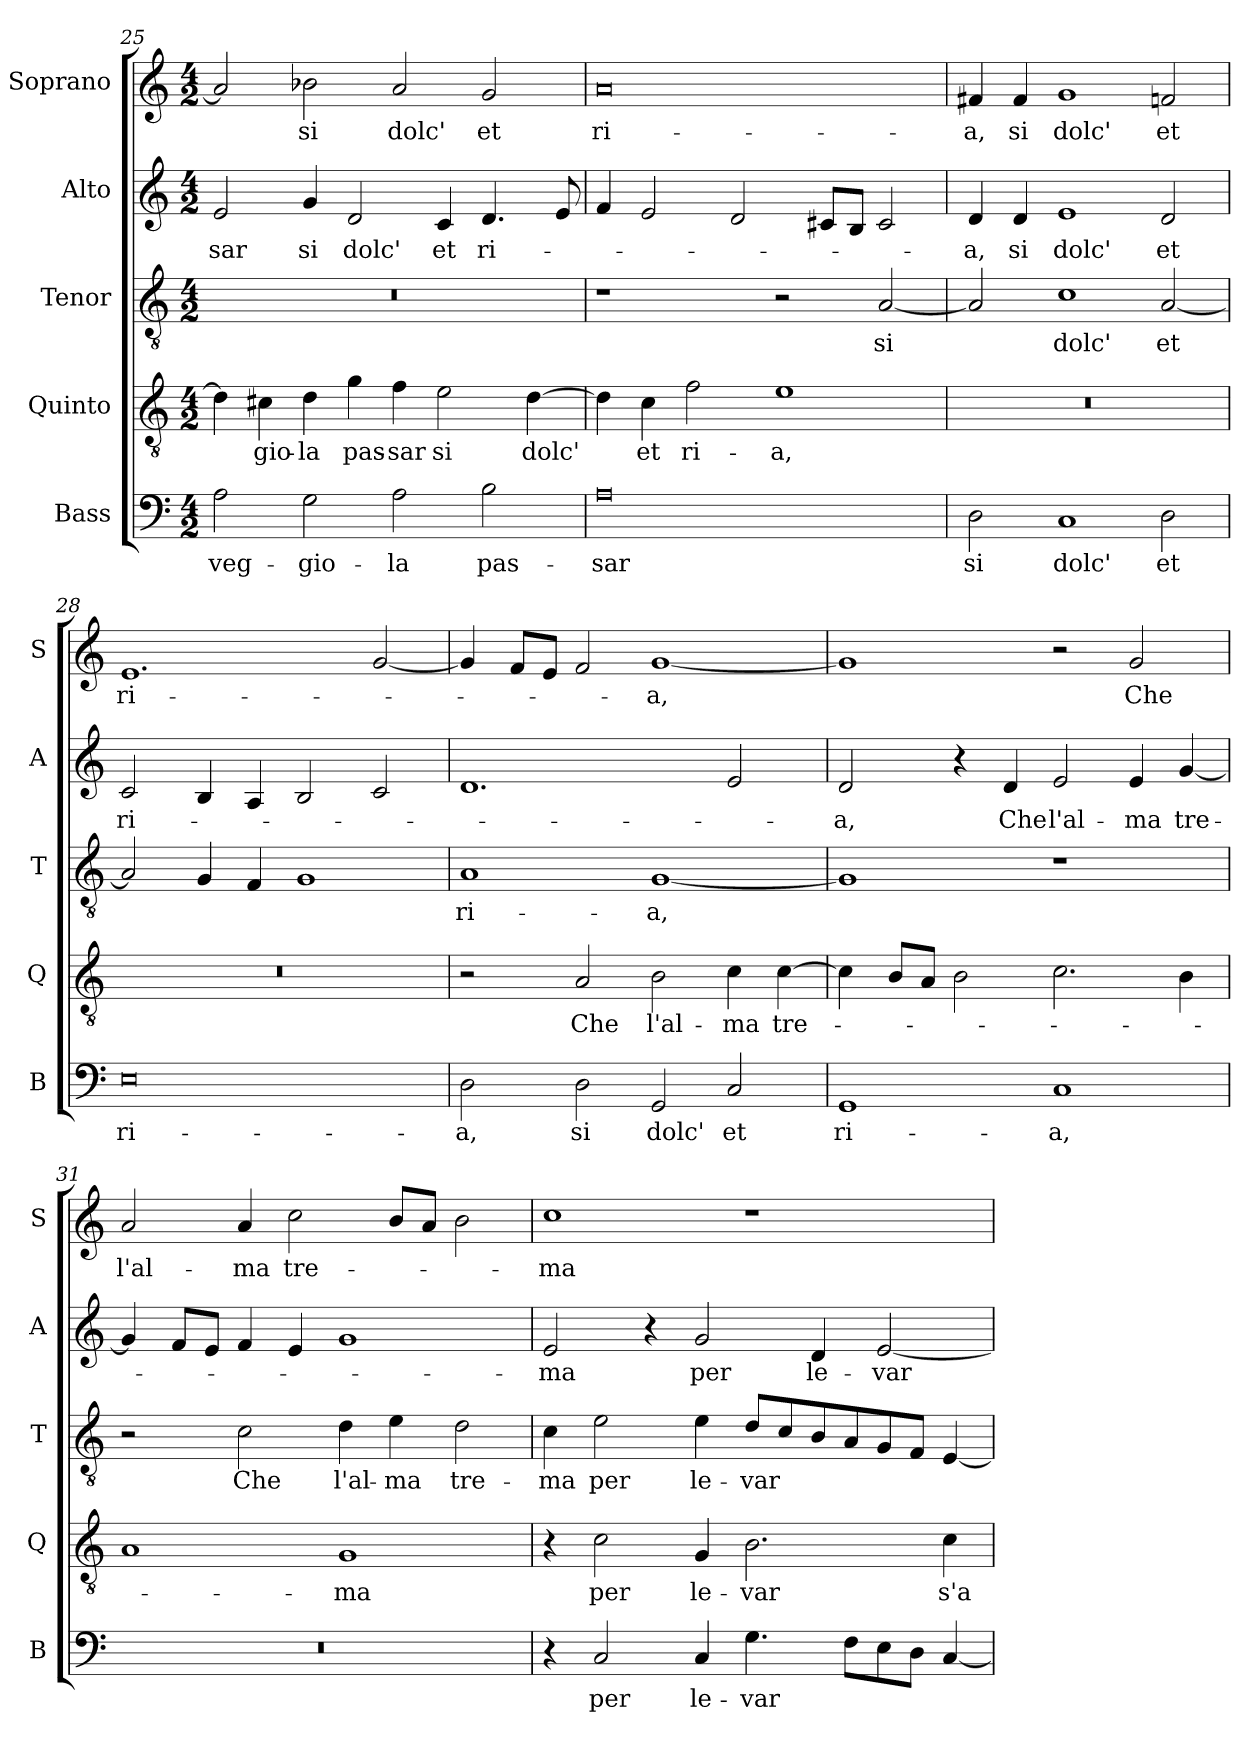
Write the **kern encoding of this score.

**kern	**text	**kern	**text	**kern	**text	**kern	**text	**kern	**text
*part5	*part5	*part4	*part4	*part3	*part3	*part2	*part2	*part1	*part1
*staff5	*staff5	*staff4	*staff4	*staff3	*staff3	*staff2	*staff2	*staff1	*staff1
*I"Bass	*	*I"Quinto	*	*I"Tenor	*	*I"Alto	*	*I"Soprano	*
*I'B	*	*I'Q	*	*I'T	*	*I'A	*	*I'S	*
*clefF4	*	*clefGv2	*	*clefGv2	*	*clefG2	*	*clefG2	*
*k[]	*	*k[]	*	*k[]	*	*k[]	*	*k[]	*
*C:	*	*C:	*	*C:	*	*C:	*	*C:	*
*M4/2	*	*M4/2	*	*M4/2	*	*M4/2	*	*M4/2	*
=25	=25	=25	=25	=25	=25	=25	=25	=25	=25
!	!LO:LY:b	!	!	!	!	!	!LO:LY:b	!	!
2A\	veg-	4d\]	.	0r	.	2e/	-sar	2a/]	.
!	!	!	!LO:LY:b	!	!	!	!	!	!
.	.	4c#X\	-gio-	.	.	.	.	.	.
!	!LO:LY:b	!	!LO:LY:b	!	!	!	!LO:LY:b	!	!LO:LY:b
2G\	-gio-	4d\	-la	.	.	4g/	si	2b-X\	si
!	!	!	!LO:LY:b	!	!	!	!LO:LY:b	!	!
.	.	4g\	pas-	.	.	2d/	dolc'	.	.
!	!LO:LY:b	!	!LO:LY:b	!	!	!	!	!	!LO:LY:b
2A\	-la	4f\	-sar	.	.	.	.	2a/	dolc'
!	!	!	!LO:LY:b	!	!	!	!LO:LY:b	!	!
.	.	2e\	si	.	.	4c/	et	.	.
!	!LO:LY:b	!	!	!	!	!	!LO:LY:b	!	!LO:LY:b
2B\	pas-	.	.	.	.	4.d/	ri-	2g/	et
!	!	!	!LO:LY:b	!	!	!	!	!	!
.	.	[4d\	dolc'	.	.	.	.	.	.
.	.	.	.	.	.	8e/	.	.	.
=26	=26	=26	=26	=26	=26	=26	=26	=26	=26
!	!LO:LY:b	!	!	!	!	!	!	!	!LO:LY:b
0A	-sar	4d\]	.	1r	.	4f/	.	0a	ri-
!	!	!	!LO:LY:b	!	!	!	!	!	!
.	.	4c\	et	.	.	2e/	.	.	.
!	!	!	!LO:LY:b	!	!	!	!	!	!
.	.	2f\	ri-	.	.	.	.	.	.
.	.	.	.	.	.	2d/	.	.	.
!	!	!	!LO:LY:b	!	!	!	!	!	!
.	.	1e	-a,	2r	.	.	.	.	.
.	.	.	.	.	.	8c#X/L	.	.	.
.	.	.	.	.	.	8B/J	.	.	.
!	!	!	!	!	!LO:LY:b	!	!	!	!
.	.	.	.	[2A/	si	2c#/	.	.	.
=27	=27	=27	=27	=27	=27	=27	=27	=27	=27
!	!LO:LY:b	!	!	!	!	!	!LO:LY:b	!	!LO:LY:b
2D\	si	0r	.	2A/]	.	4d/	-a,	4f#X/	-a,
!	!	!	!	!	!	!	!LO:LY:b	!	!LO:LY:b
.	.	.	.	.	.	4d/	si	4f#/	si
!	!LO:LY:b	!	!	!	!LO:LY:b	!	!LO:LY:b	!	!LO:LY:b
1C	dolc'	.	.	1c	dolc'	1e	dolc'	1g	dolc'
!	!LO:LY:b	!	!	!	!LO:LY:b	!	!LO:LY:b	!	!LO:LY:b
2D\	et	.	.	[2A/	et	2d/	et	2fn/	et
!!LO:PB:g=z
=28	=28	=28	=28	=28	=28	=28	=28	=28	=28
!	!LO:LY:b	!	!	!	!	!	!LO:LY:b	!	!LO:LY:b
0E	ri-	0r	.	2A/]	.	2c/	ri-	1.e	ri-
.	.	.	.	4G/	.	4B/	.	.	.
.	.	.	.	4F/	.	4A/	.	.	.
.	.	.	.	1G	.	2B/	.	.	.
.	.	.	.	.	.	2c/	.	[2g/	.
=29	=29	=29	=29	=29	=29	=29	=29	=29	=29
!	!LO:LY:b	!	!	!	!LO:LY:b	!	!	!	!
2D\	-a,	2r	.	1A	ri-	1.d	.	4g/]	.
.	.	.	.	.	.	.	.	8f/L	.
.	.	.	.	.	.	.	.	8e/J	.
!	!LO:LY:b	!	!LO:LY:b	!	!	!	!	!	!
2D\	si	2A/	Che	.	.	.	.	2f/	.
!	!LO:LY:b	!	!LO:LY:b	!	!LO:LY:b	!	!	!	!LO:LY:b
2GG/	dolc'	2B\	l'al-	[1G	-a,	.	.	[1g	-a,
!	!LO:LY:b	!	!LO:LY:b	!	!	!	!	!	!
2C/	et	4c\	-ma	.	.	2e/	.	.	.
!	!	!	!LO:LY:b	!	!	!	!	!	!
.	.	[4c\	tre-	.	.	.	.	.	.
=30	=30	=30	=30	=30	=30	=30	=30	=30	=30
!	!LO:LY:b	!	!	!	!	!	!LO:LY:b	!	!
1GG	ri-	4c\]	.	1G]	.	2d/	-a,	1g]	.
.	.	8B/L	.	.	.	.	.	.	.
.	.	8A/J	.	.	.	.	.	.	.
.	.	2B\	.	.	.	4r	.	.	.
!	!	!	!	!	!	!	!LO:LY:b	!	!
.	.	.	.	.	.	4d/	Che	.	.
!	!LO:LY:b	!	!	!	!	!	!LO:LY:b	!	!
1C	-a,	2.c\	.	1r	.	2e/	l'al-	2r	.
!	!	!	!	!	!	!	!LO:LY:b	!	!LO:LY:b
.	.	.	.	.	.	4e/	-ma	2g/	Che
!	!	!	!	!	!	!	!LO:LY:b	!	!
.	.	4B\	.	.	.	[4g/	tre-	.	.
!!LO:LB:g=z
=31	=31	=31	=31	=31	=31	=31	=31	=31	=31
!	!	!	!	!	!	!	!	!	!LO:LY:b
0r	.	1A	.	2r	.	4g/]	.	2a/	l'al-
.	.	.	.	.	.	8f/L	.	.	.
.	.	.	.	.	.	8e/J	.	.	.
!	!	!	!	!	!LO:LY:b	!	!	!	!LO:LY:b
.	.	.	.	2c\	Che	4f/	.	4a/	-ma
!	!	!	!	!	!	!	!	!	!LO:LY:b
.	.	.	.	.	.	4e/	.	2cc\	tre-
!	!	!	!LO:LY:b	!	!LO:LY:b	!	!	!	!
.	.	1G	-ma	4d\	l'al-	1g	.	.	.
!	!	!	!	!	!LO:LY:b	!	!	!	!
.	.	.	.	4e\	-ma	.	.	8b/L	.
.	.	.	.	.	.	.	.	8a/J	.
!	!	!	!	!	!LO:LY:b	!	!	!	!
.	.	.	.	2d\	tre-	.	.	2b\	.
=32	=32	=32	=32	=32	=32	=32	=32	=32	=32
!	!	!	!	!	!LO:LY:b	!	!LO:LY:b	!	!LO:LY:b
4r	.	4r	.	4c\	-ma	2e/	-ma	1cc	-ma
!	!LO:LY:b	!	!LO:LY:b	!	!LO:LY:b	!	!	!	!
2C/	per	2c\	per	2e\	per	.	.	.	.
.	.	.	.	.	.	4r	.	.	.
!	!LO:LY:b	!	!LO:LY:b	!	!LO:LY:b	!	!LO:LY:b	!	!
4C/	le-	4G/	le-	4e\	le-	2g/	per	.	.
!	!LO:LY:b	!	!LO:LY:b	!	!LO:LY:b	!	!	!	!
4.G\	-var	2.B\	-var	8d/L	-var	.	.	1r	.
.	.	.	.	8c/	.	.	.	.	.
!	!	!	!	!	!	!	!LO:LY:b	!	!
.	.	.	.	8B/	.	4d/	le-	.	.
8F\L	.	.	.	8A/	.	.	.	.	.
!	!	!	!	!	!	!	!LO:LY:b	!	!
8E\	.	.	.	8G/	.	[2e/	-var	.	.
8D\J	.	.	.	8F/J	.	.	.	.	.
!	!	!	!LO:LY:b	!	!	!	!	!	!
[4C/	.	4c\	s'a	[4E/	.	.	.	.	.
=	=	=	=	=	=	=	=	=	=
*-	*-	*-	*-	*-	*-	*-	*-	*-	*-
